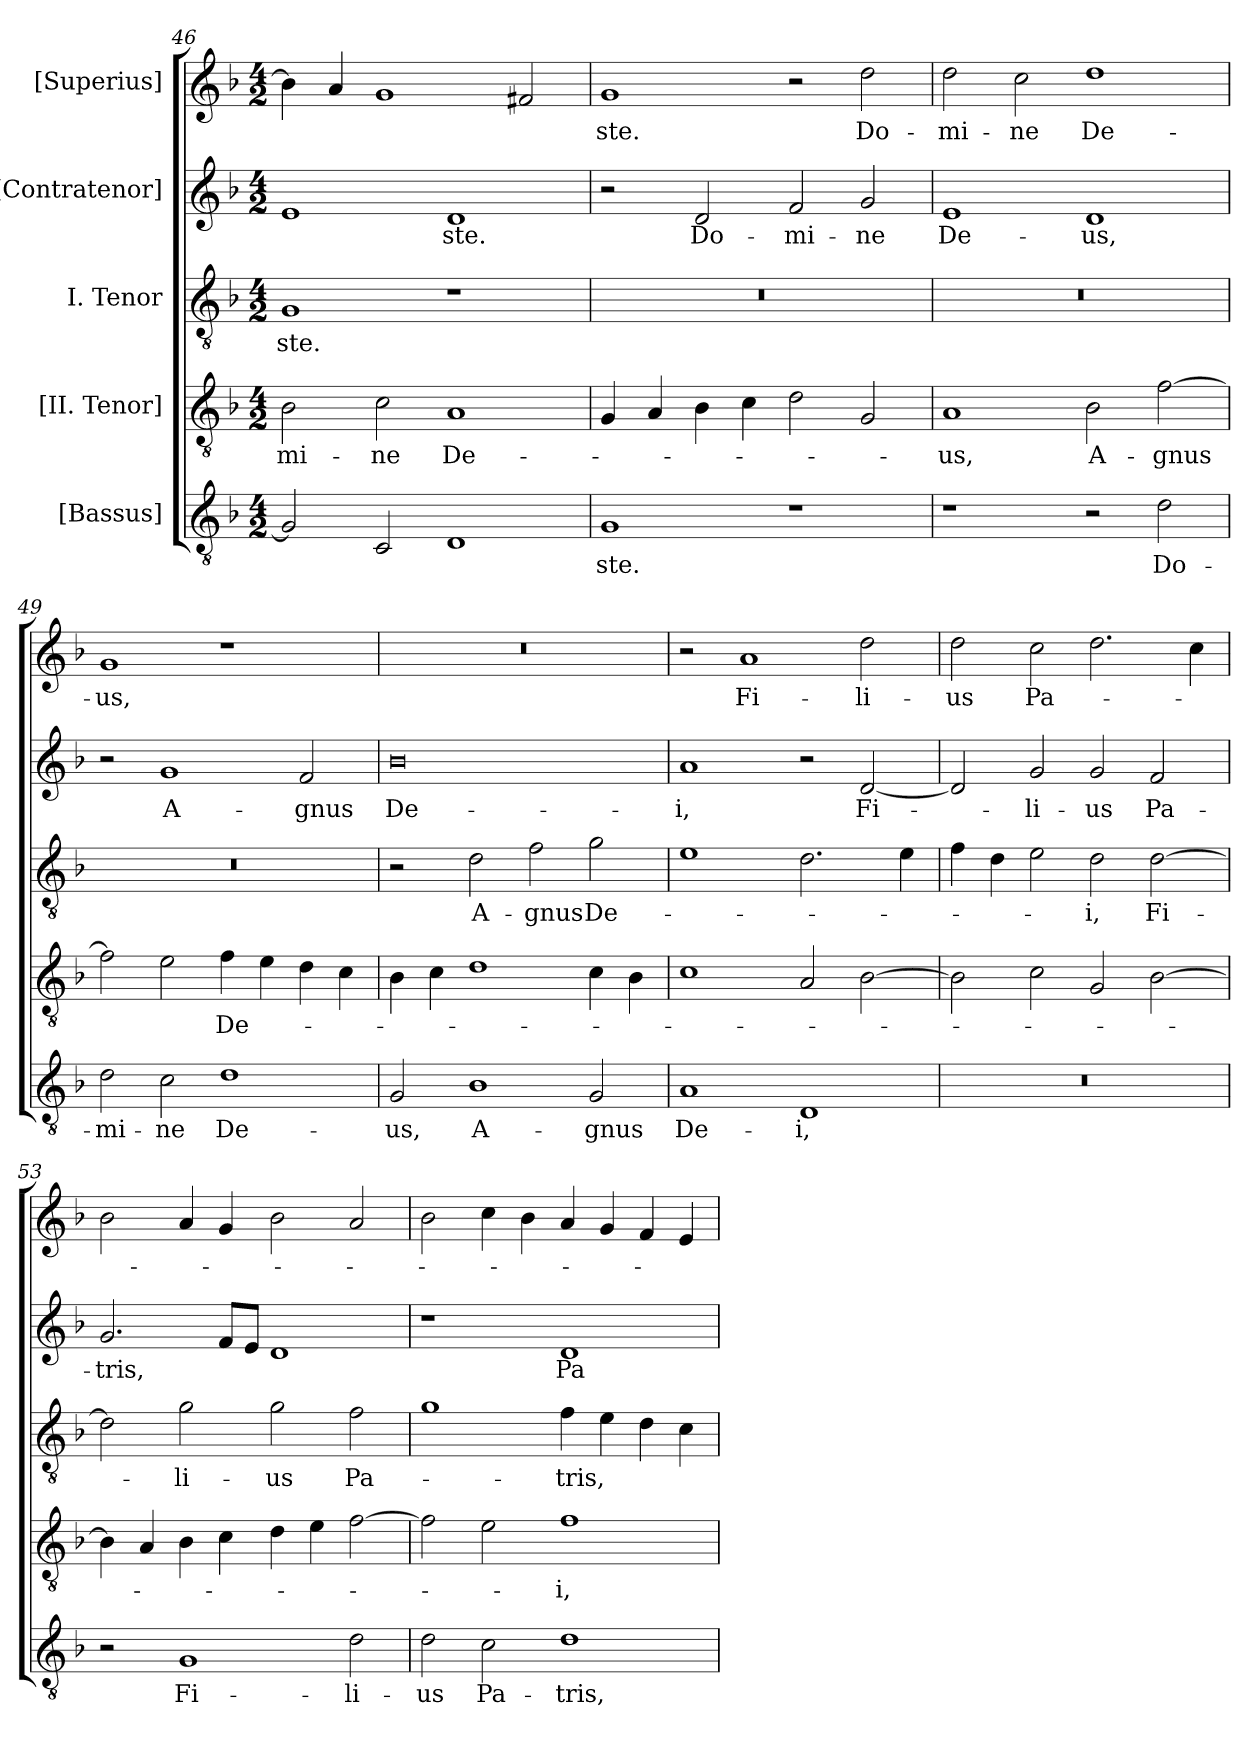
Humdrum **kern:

**kern	**text	**kern	**text	**kern	**text	**kern	**text	**kern	**text
*part5	*part5	*part4	*part4	*part3	*part3	*part2	*part2	*part1	*part1
*staff5	*staff5	*staff4	*staff4	*staff3	*staff3	*staff2	*staff2	*staff1	*staff1
*I"[Bassus]	*	*I"[II. Tenor]	*	*I"I. Tenor	*	*I"[Contratenor]	*	*I"[Superius]	*
*clefGv2	*	*clefGv2	*	*clefGv2	*	*clefG2	*	*clefG2	*
*k[b-]	*	*k[b-]	*	*k[b-]	*	*k[b-]	*	*k[b-]	*
*M4/2	*	*M4/2	*	*M4/2	*	*M4/2	*	*M4/2	*
=46	=46	=46	=46	=46	=46	=46	=46	=46	=46
2G/]	.	2B-\	-mi-	1G/	-ste.	1e/	.	4b-\]	.
.	.	.	.	.	.	.	.	4a/	.
2C/	.	2c\	-ne	.	.	.	.	1g/	.
1D/	.	1A/	De-	1r	.	1d/	-ste.	.	.
.	.	.	.	.	.	.	.	2f#X/	.
=47	=47	=47	=47	=47	=47	=47	=47	=47	=47
1G/	-ste.	4G/	.	0r	.	2r	.	1g/	-ste.
.	.	4A/	.	.	.	.	.	.	.
.	.	4B-\	.	.	.	2d/	Do-	.	.
.	.	4c\	.	.	.	.	.	.	.
1r	.	2d\	.	.	.	2f/	-mi-	2r	.
.	.	2G/	.	.	.	2g/	-ne	2dd\	Do-
=48	=48	=48	=48	=48	=48	=48	=48	=48	=48
1r	.	1A/	-us,	0r	.	1e/	De-	2dd\	-mi-
.	.	.	.	.	.	.	.	2cc\	-ne
2r	.	2B-\	A-	.	.	1d/	-us,	1dd\	De-
2d\	Do-	[2f\	-gnus	.	.	.	.	.	.
=49	=49	=49	=49	=49	=49	=49	=49	=49	=49
2d\	-mi-	2f\]	.	0r	.	2r	.	1g/	-us,
2c\	-ne	2e\	.	.	.	1g/	A-	.	.
1d\	De-	4f\	De-	.	.	.	.	1r	.
.	.	4e\	.	.	.	.	.	.	.
.	.	4d\	.	.	.	2f/	-gnus	.	.
.	.	4c\	.	.	.	.	.	.	.
=50	=50	=50	=50	=50	=50	=50	=50	=50	=50
2G/	-us,	4B-\	.	2r	.	0b-\	De-	0r	.
.	.	4c\	.	.	.	.	.	.	.
1B-\	A-	1d\	.	2d\	A-	.	.	.	.
.	.	.	.	2f\	-gnus	.	.	.	.
2G/	-gnus	4c\	.	2g\	De-	.	.	.	.
.	.	4B-\	.	.	.	.	.	.	.
=51	=51	=51	=51	=51	=51	=51	=51	=51	=51
1A/	De-	1c\	.	1e\	.	1a/	-i,	2r	.
.	.	.	.	.	.	.	.	1a/	Fi-
1D/	-i,	2A/	.	2.d\	.	2r	.	.	.
.	.	[2B-\	.	.	.	[2d/	Fi-	2dd\	-li-
.	.	.	.	4e\	.	.	.	.	.
=52	=52	=52	=52	=52	=52	=52	=52	=52	=52
0r	.	2B-\]	.	4f\	.	2d/]	.	2dd\	-us
.	.	.	.	4d\	.	.	.	.	.
.	.	2c\	.	2e\	.	2g/	-li-	2cc\	Pa-
.	.	2G/	.	2d\	-i,	2g/	-us	2.dd\	.
.	.	[2B-\	.	[2d\	Fi-	2f/	Pa-	.	.
.	.	.	.	.	.	.	.	4cc\	.
=53	=53	=53	=53	=53	=53	=53	=53	=53	=53
2r	.	4B-\]	.	2d\]	.	2.g/	-tris,	2b-\	.
.	.	4A/	.	.	.	.	.	.	.
1G/	Fi-	4B-\	.	2g\	-li-	.	.	4a/	.
.	.	4c\	.	.	.	8f/L	.	4g/	.
.	.	.	.	.	.	8e/J	.	.	.
.	.	4d\	.	2g\	-us	1d/	.	2b-\	.
.	.	4e\	.	.	.	.	.	.	.
2d\	-li-	[2f\	.	2f\	Pa-	.	.	2a/	.
=54	=54	=54	=54	=54	=54	=54	=54	=54	=54
2d\	-us	2f\]	.	1g\	.	1r	.	2b-\	.
2c\	Pa-	2e\	.	.	.	.	.	4cc\	.
.	.	.	.	.	.	.	.	4b-\	.
1d\	-tris,	1f\	-i,	4f\	-tris,	1d/	Pa-	4a/	.
.	.	.	.	4e\	.	.	.	4g/	.
.	.	.	.	4d\	.	.	.	4f/	.
.	.	.	.	4c\	.	.	.	4e/	.
=	=	=	=	=	=	=	=	=	=
*-	*-	*-	*-	*-	*-	*-	*-	*-	*-
